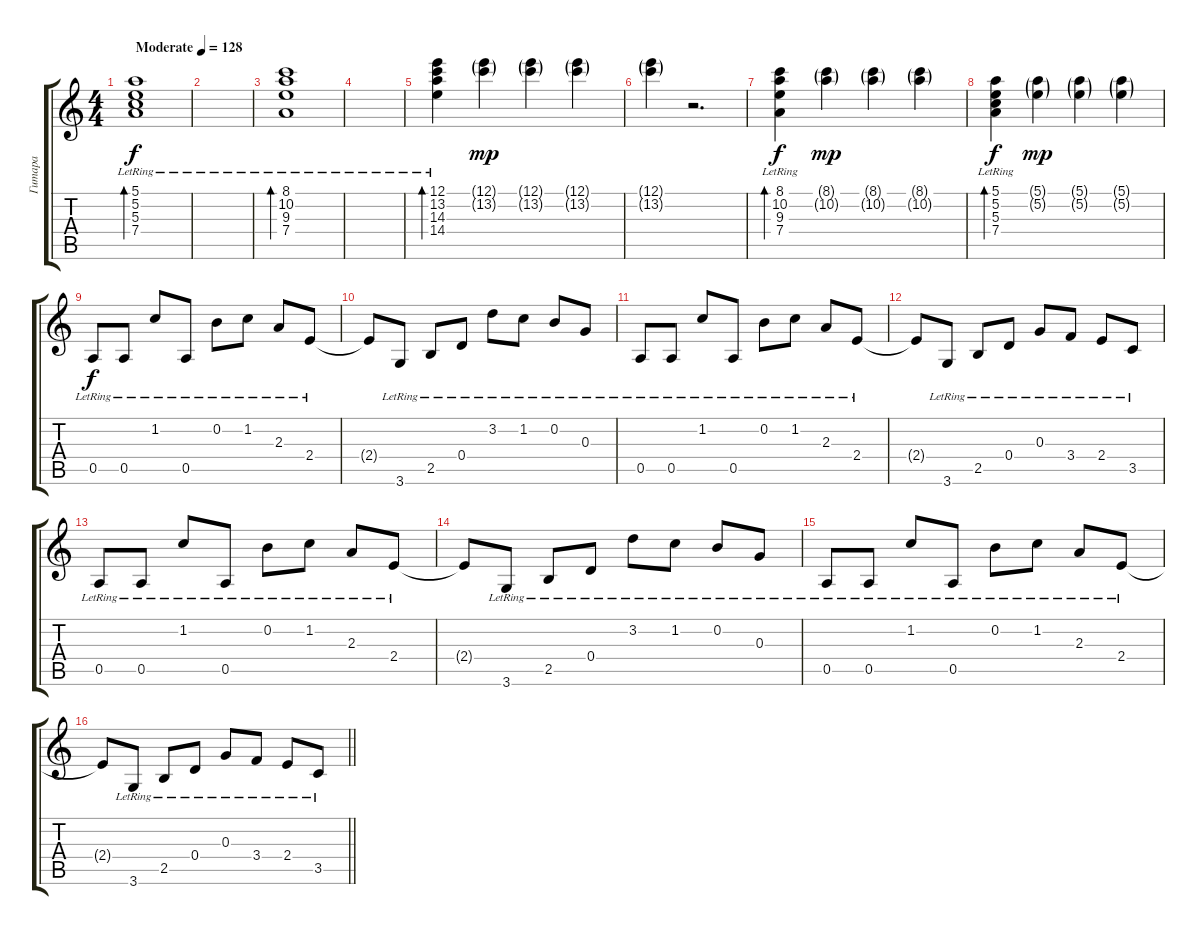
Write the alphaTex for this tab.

\track ("Гитара" "Гитара") {instrument electricguitarclean}
\staff {score tabs}
\tuning (E4 B3 G3 D3 A2 E2) {hide}
\ts (4 4)
\tempo (128 "Moderate")
\clef g2
\ks c
(5.1{lr} 5.2{lr} 5.3{lr} 7.4{lr}).1{bd 120 dy f instrument electricguitarclean} |
|
(8.1{lr} 10.2{lr} 9.3{lr} 7.4{lr}).1{bd 120} |
|
(12.1{lr} 13.2{lr} 14.3{lr} 14.4{lr}).4{bd 120} (12.1{g} 13.2{g}).4{dy mp} (12.1{g} 13.2{g}).4 (12.1{g} 13.2{g}).4 |
(12.1{g} 13.2{g}).4 r.2{d} |
(8.1{lr} 10.2{lr} 9.3{lr} 7.4{lr}).4{bd 120 dy f} (8.1{g} 10.2{g}).4{dy mp} (8.1{g} 10.2{g}).4 (8.1{g} 10.2{g}).4 |
(5.1{lr} 5.2{lr} 5.3{lr} 7.4{lr}).4{bd 120 dy f} (5.1{g} 5.2{g}).4{dy mp} (5.1{g} 5.2{g}).4 (5.1{g} 5.2{g}).4 |
0.5{lr}.8{dy f} 0.5{lr}.8 1.2{lr}.8 0.5{lr}.8 0.2{lr}.8 1.2{lr}.8 2.3{lr}.8 2.4{lr}.8 |
2.4{t}.8 3.6{lr}.8 2.5{lr}.8 0.4{lr}.8 3.2{lr}.8 1.2{lr}.8 0.2{lr}.8 0.3{lr}.8 |
0.5{lr}.8 0.5{lr}.8 1.2{lr}.8 0.5{lr}.8 0.2{lr}.8 1.2{lr}.8 2.3{lr}.8 2.4{lr}.8 |
2.4{t}.8 3.6{lr}.8 2.5{lr}.8 0.4{lr}.8 0.3{lr}.8 3.4{lr}.8 2.4{lr}.8 3.5{lr}.8 |
0.5{lr}.8 0.5{lr}.8 1.2{lr}.8 0.5{lr}.8 0.2{lr}.8 1.2{lr}.8 2.3{lr}.8 2.4{lr}.8 |
2.4{t}.8 3.6{lr}.8 2.5{lr}.8 0.4{lr}.8 3.2{lr}.8 1.2{lr}.8 0.2{lr}.8 0.3{lr}.8 |
0.5{lr}.8 0.5{lr}.8 1.2{lr}.8 0.5{lr}.8 0.2{lr}.8 1.2{lr}.8 2.3{lr}.8 2.4{lr}.8 |
\barLineRight lightlight
2.4{t}.8 3.6{lr}.8 2.5{lr}.8 0.4{lr}.8 0.3{lr}.8 3.4{lr}.8 2.4{lr}.8 3.5{lr}.8
